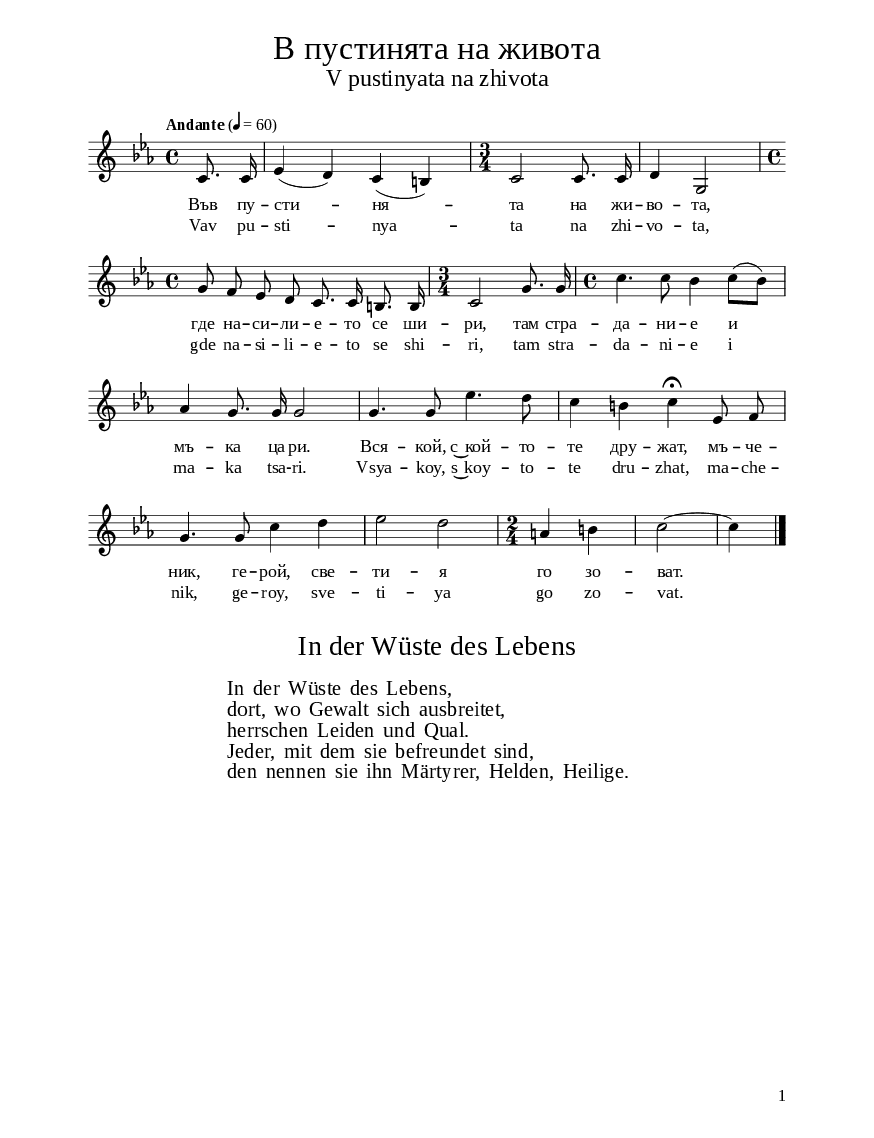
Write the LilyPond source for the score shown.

\version "2.24.1"

% include paper part and global functions
\include "include/globals.ily"

\bookpart {
  \label #'ref110_2
  \tocItem \markup "В пустинята на живота – V pustinyata na zhivota"
  \include "include/bookpart-paper.ily"
  \score {
    \include "include/score-layout.ily"


    \new Voice \relative c' {

      \clef treble
      \key c \minor
      \time 4/4
      \tempoFunc "Andante" 4 "60"
      \autoBeamOff

      \partial 4

      c8.  c16 | % 2
      es4 (  d4 )  c4 (  b4 ) | % 3
      \time 3/4  | % 3
      c2  c8.  c16 | % 4
      d4  g,2 \break | % 5
      \time 4/4  | % 5
      g'8  f8  es8  d8  c8.
      c16  b8.  b16 | % 6
      \time 3/4  | % 6
      c2  g'8.  g16 | % 7
      \time 4/4  | % 7
      c4.  c8  bes4  c8 ( [
      bes8 ) ] \break | % 8
      as4  g8.  g16  g2 | % 9
      g4.  g8  es'4.  d8 |
      c4  b4  c4 ^\fermata  es,8
      f8 \break | % 11
      g4.  g8  c4  d4 | % 12
      es2  d2 | % 13
      \time 2/4  | % 13
      a4  b4 | % 14
      c2 ~ | % 15
      c4 \bar "|."
    }

    \addlyrics {
      Във пу -- сти -- ня -- та на
      жи -- во -- та, где на -- си -- ли --
      е -- то се ши -- ри, там стра --
      да -- ни -- е и мъ -- ка ца --
      ри. Вся -- кой, с~кой -- то -- те
      дру -- жат, мъ -- че -- ник, ге --
      рой, све -- ти -- я го зо -- ват.}
      \addlyrics {
        Vav pu -- sti -- nya -- ta na
        zhi -- vo -- ta, gde na -- si -- li --
        e -- to se shi -- ri, tam stra --
        da -- ni -- e i ma -- ka tsa --
        ri. Vsya -- koy, s~koy -- to -- te
        dru -- zhat, ma -- che -- nik, ge --
        roy, sve -- ti -- ya go zo -- vat.}

        \header {
          title = \titleFunc "В пустинята на живота" "V pustinyata na zhivota"
        }

        \midi{}

      } % score

      %\markup \dc-one "D.C. al Fine"
      

      % include foreign translation(s) of the song

      %\pageBreak
      \version "2.24.0"

\markup \fill-line { \fontsize #deTitleFontSize "In der Wüste des Lebens" }
\markup \null
\markup \null
\markup \fontsize #deCoupletFontSize {
  \hspace #12
  \override #`(baseline-skip . ,deCoupletBaselineSkip)

  \column {
      \line { " "  In der Wüste des Lebens,}

 \line { " " dort, wo Gewalt sich ausbreitet,}

 \line { " " herrschen Leiden und Qual.}

 \line { " " Jeder, mit dem sie befreundet sind,}

 \line { " " den nennen sie ihn Märtyrer, Helden, Heilige.}

    }


}


    } % bookpart
